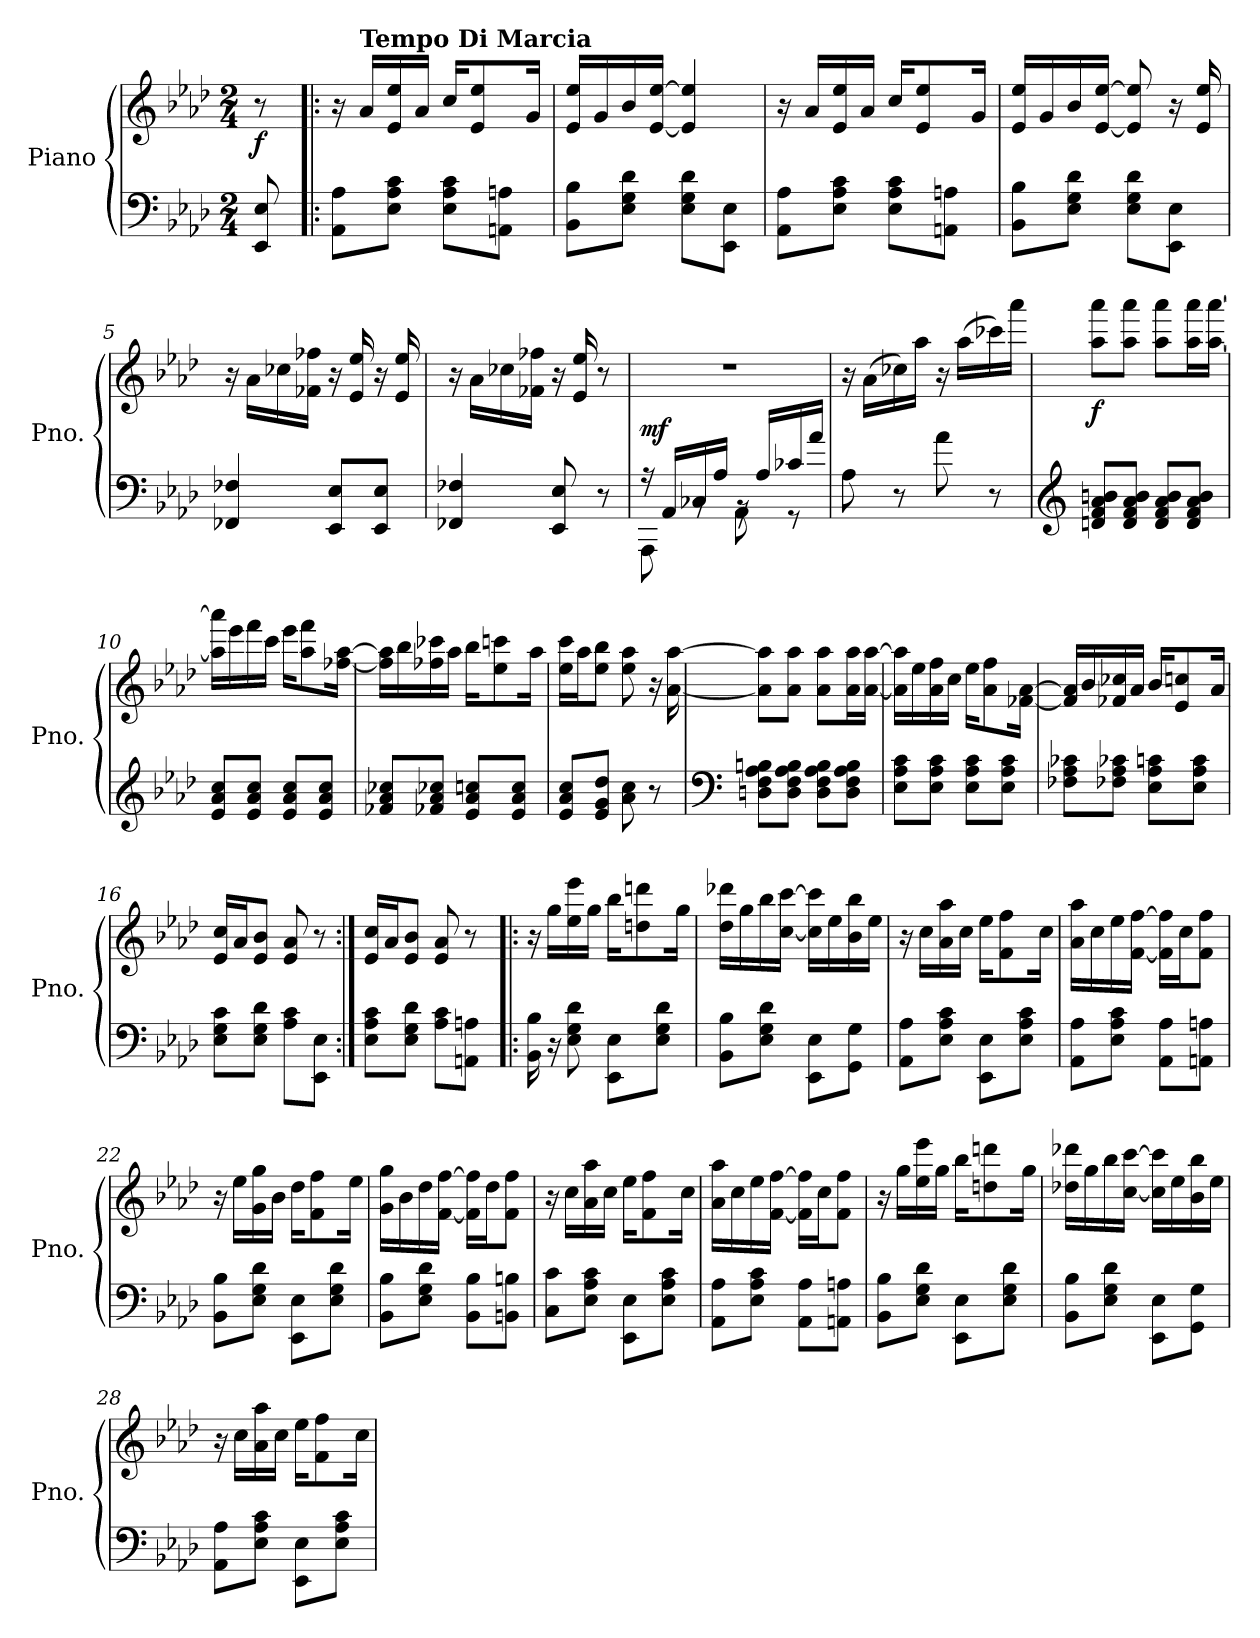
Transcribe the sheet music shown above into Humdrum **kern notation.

**kern	**kern	**dynam
*part1	*part1	*part1
*staff2	*staff1	*staff1/2
*I"Piano	*	*
*I'Pno.	*	*
*clefF4	*clefG2	*
*k[b-e-a-d-]	*k[b-e-a-d-]	*
*M2/4	*M2/4	*
*MM100	*MM100	*
=	=	=
!	!	!LO:DY:b
8EE-/ 8E-/	8r	f
=1!|:	=1!|:	=1!|:
8AA-\ 8A-\L	16r	.
*	*MM100	*
!	!LO:TX:a:B:t=Tempo Di Marcia	!
.	16a-/LL	.
8E-\ 8A-\ 8c\J	16e-/ 16ee-/	.
.	16a-/JJ	.
8E-\ 8A-\ 8c\L	16cc/KL	.
.	8e-/ 8ee-/	.
8AAn\ 8An\J	.	.
.	16g/Jk	.
=2	=2	=2
8BB-\ 8B-\L	16e-/ 16ee-/LL	.
.	16g/	.
8E-\ 8G\ 8d-\J	16b-/	.
.	[16e-/ [16ee-/JJ	.
8E-\ 8G\ 8d-\L	4e-/] 4ee-/]	.
8EE-\ 8E-\J	.	.
=3	=3	=3
8AA-\ 8A-\L	16r	.
.	16a-/LL	.
8E-\ 8A-\ 8c\J	16e-/ 16ee-/	.
.	16a-/JJ	.
8E-\ 8A-\ 8c\L	16cc/KL	.
.	8e-/ 8ee-/	.
8AAn\ 8An\J	.	.
.	16g/Jk	.
=4	=4	=4
8BB-\ 8B-\L	16e-/ 16ee-/LL	.
.	16g/	.
8E-\ 8G\ 8d-\J	16b-/	.
.	[16e-/ [16ee-/JJ	.
8E-\ 8G\ 8d-\L	8e-/] 8ee-/]	.
8EE-\ 8E-\J	16r	.
.	16e-/ 16ee-/	.
!!LO:LB:g=z
=5	=5	=5
4FF-X/ 4F-X/	16r	.
.	16a-\LL	.
.	16cc-X\	.
.	16f-X\ 16ff-X\JJ	.
8EE-/ 8E-/L	16r	.
.	16e-/ 16ee-/	.
8EE-/ 8E-/J	16r	.
.	16e-/ 16ee-/	.
=6	=6	=6
4FF-X/ 4F-X/	16r	.
.	16a-\LL	.
.	16cc-X\	.
.	16f-X\ 16ff-X\JJ	.
8EE-/ 8E-/	16r	.
.	16e-/ 16ee-/	.
8r	8r	.
=7	=7	=7
*^	*	*
!	!	!	!LO:DY:a=2
16r	8AAA-\	2r	mf
16AA-/LL	.	.	.
16C-X/	8rBB	.	.
16A-/JJ	.	.	.
16rBB	8AA-\	.	.
16A-/LL	.	.	.
16c-X/	8r	.	.
16a-/JJ	.	.	.
*v	*v	*	*
!!LO:LB:g=z
=8	=8	=8
8A-\	16r	.
.	(16a-\LL	.
8r	16cc-X\)	.
.	16aa-\JJ	.
8a-\	16r	.
.	(16aa-\LL	.
8r	16ccc-X\)	.
.	16aaa-\JJ	.
=9	=9	=9
*clefG2	*	*
!	!	!LO:DY:b
8dn/ 8f/ 8a-/ 8bn/L	8aa-\ 8aaa-\L	f
8d/ 8f/ 8a-/ 8b/J	8aa-\ 8aaa-\J	.
8d/ 8f/ 8a-/ 8b/L	8aa-\ 8aaa-\L	.
8d/ 8f/ 8a-/ 8b/J	16aa-\ 16aaa-\L	.
.	[16aa-\ [16aaa-\JJ	.
=10	=10	=10
8e-/ 8a-/ 8cc/L	16aa-\] 16aaa-\]LL	.
.	16eee-\	.
8e-/ 8a-/ 8cc/J	16fff\	.
.	16ccc\JJ	.
8e-/ 8a-/ 8cc/L	16eee-\KL	.
.	8aa-\ 8fff\	.
8e-/ 8a-/ 8cc/J	.	.
.	[16ff-X\ [16aa-\Jk	.
=11	=11	=11
8f-X/ 8a-/ 8cc-X/L	16ff-\] 16aa-\]LL	.
.	16bb-\	.
8f-X/ 8a-/ 8cc-X/J	16ff-X\ 16ccc-X\	.
.	16aa-\JJ	.
8e-/ 8a-/ 8ccn/L	16bb-\KL	.
.	8ee-\ 8cccn\	.
8e-/ 8a-/ 8cc/J	.	.
.	16aa-\Jk	.
!!LO:LB:g=z
=12	=12	=12
8e-/ 8a-/ 8cc/L	16ee-\ 16ccc\LL	.
.	16aa-\J	.
8e-/ 8g/ 8dd-/J	8ee-\ 8bb-\J	.
8a-\ 8cc\	8ee-\ 8aa-\	.
8r	16r	.
.	[16a-\ [16aa-\	.
=13	=13	=13
*clefF4	*	*
8Dn\ 8F\ 8A-\ 8Bn\L	8a-\] 8aa-\]L	.
8D\ 8F\ 8A-\ 8B\J	8a-\ 8aa-\J	.
8D\ 8F\ 8A-\ 8B\L	8a-\ 8aa-\L	.
8D\ 8F\ 8A-\ 8B\J	16a-\ 16aa-\L	.
.	[16a-\ [16aa-\JJ	.
=14	=14	=14
8E-\ 8A-\ 8c\L	16a-\] 16aa-\]LL	.
.	16ee-\	.
8E-\ 8A-\ 8c\J	16a-\ 16ff\	.
.	16cc\JJ	.
8E-\ 8A-\ 8c\L	16ee-\KL	.
.	8a-\ 8ff\	.
8E-\ 8A-\ 8c\J	.	.
.	[16f-X\ [16a-\Jk	.
=15	=15	=15
8F-X\ 8A-\ 8c-X\L	16f-/] 16a-/]LL	.
.	16b-/	.
8F-X\ 8A-\ 8c-X\J	16f-X/ 16cc-X/	.
.	16a-/JJ	.
8E-\ 8A-\ 8cn\L	16b-/KL	.
.	8e-/ 8ccn/	.
8E-\ 8A-\ 8c\J	.	.
.	16a-/Jk	.
!!LO:LB:g=z
=16	=16	=16
8E-\ 8G\ 8c\L	16e-/ 16cc/LL	.
.	16a-/J	.
8E-\ 8G\ 8d-\J	8e-/ 8b-/J	.
8A-\ 8c\L	8e-/ 8a-/	.
8EE-\ 8E-\J	8r	.
=17:|!	=17:|!	=17:|!
8E-\ 8A-\ 8c\L	16e-/ 16cc/LL	.
.	16a-/J	.
8E-\ 8G\ 8d-\J	8e-/ 8b-/J	.
8A-\ 8c\L	8e-/ 8a-/	.
8AAn\ 8An\J	8r	.
=18!|:	=18!|:	=18!|:
16BB-\ 16B-\	16r	.
16r	16gg\LL	.
8E-\ 8G\ 8d-\	16ee-\ 16eee-\	.
.	16gg\JJ	.
8EE-\ 8E-\L	16bb-\KL	.
.	8ddn\ 8dddn\	.
8E-\ 8G\ 8d-\J	.	.
.	16gg\Jk	.
=19	=19	=19
8BB-\ 8B-\L	16dd-\ 16ddd-X\LL	.
.	16gg\	.
8E-\ 8G\ 8d-\J	16bb-\	.
.	[16cc\ [16ccc\JJ	.
8EE-\ 8E-\L	16cc\] 16ccc\]LL	.
.	16ee-\	.
8GG\ 8G\J	16b-\ 16bb-\	.
.	16ee-\JJ	.
=20	=20	=20
8AA-\ 8A-\L	16r	.
.	16cc\LL	.
8E-\ 8A-\ 8c\J	16a-\ 16aa-\	.
.	16cc\JJ	.
8EE-\ 8E-\L	16ee-\KL	.
.	8f\ 8ff\	.
8E-\ 8A-\ 8c\J	.	.
.	16cc\Jk	.
!!LO:PB:g=z
=21	=21	=21
8AA-\ 8A-\L	16a-\ 16aa-\LL	.
.	16cc\	.
8E-\ 8A-\ 8c\J	16ee-\	.
.	[16f\ [16ff\JJ	.
8AA-\ 8A-\L	16f\] 16ff\]LL	.
.	16cc\J	.
8AAn\ 8An\J	8f\ 8ff\J	.
=22	=22	=22
8BB-\ 8B-\L	16r	.
.	16ee-\LL	.
8E-\ 8G\ 8d-\J	16g\ 16gg\	.
.	16b-\JJ	.
8EE-\ 8E-\L	16dd-\KL	.
.	8f\ 8ff\	.
8E-\ 8G\ 8d-\J	.	.
.	16ee-\Jk	.
=23	=23	=23
8BB-\ 8B-\L	16g\ 16gg\LL	.
.	16b-\	.
8E-\ 8G\ 8d-\J	16dd-\	.
.	[16f\ [16ff\JJ	.
8BB-\ 8B-\L	16f\] 16ff\]LL	.
.	16dd-\J	.
8BBn\ 8Bn\J	8f\ 8ff\J	.
=24	=24	=24
8C\ 8c\L	16r	.
.	16cc\LL	.
8E-\ 8A-\ 8c\J	16a-\ 16aa-\	.
.	16cc\JJ	.
8EE-\ 8E-\L	16ee-\KL	.
.	8f\ 8ff\	.
8E-\ 8A-\ 8c\J	.	.
.	16cc\Jk	.
=25	=25	=25
8AA-\ 8A-\L	16a-\ 16aa-\LL	.
.	16cc\	.
8E-\ 8A-\ 8c\J	16ee-\	.
.	[16f\ [16ff\JJ	.
8AA-\ 8A-\L	16f\] 16ff\]LL	.
.	16cc\J	.
8AAn\ 8An\J	8f\ 8ff\J	.
!!LO:LB:g=z
=26	=26	=26
8BB-\ 8B-\L	16r	.
.	16gg\LL	.
8E-\ 8G\ 8d-\J	16ee-\ 16eee-\	.
.	16gg\JJ	.
8EE-\ 8E-\L	16bb-\KL	.
.	8ddn\ 8dddn\	.
8E-\ 8G\ 8d-\J	.	.
.	16gg\Jk	.
=27	=27	=27
8BB-\ 8B-\L	16dd-X\ 16ddd-X\LL	.
.	16gg\	.
8E-\ 8G\ 8d-\J	16bb-\	.
.	[16cc\ [16ccc\JJ	.
8EE-\ 8E-\L	16cc\] 16ccc\]LL	.
.	16ee-\	.
8GG\ 8G\J	16b-\ 16bb-\	.
.	16ee-\JJ	.
=28	=28	=28
8AA-\ 8A-\L	16r	.
.	16cc\LL	.
8E-\ 8A-\ 8c\J	16a-\ 16aa-\	.
.	16cc\JJ	.
8EE-\ 8E-\L	16ee-\KL	.
.	8f\ 8ff\	.
8E-\ 8A-\ 8c\J	.	.
.	16cc\Jk	.
=	=	=
*-	*-	*-
